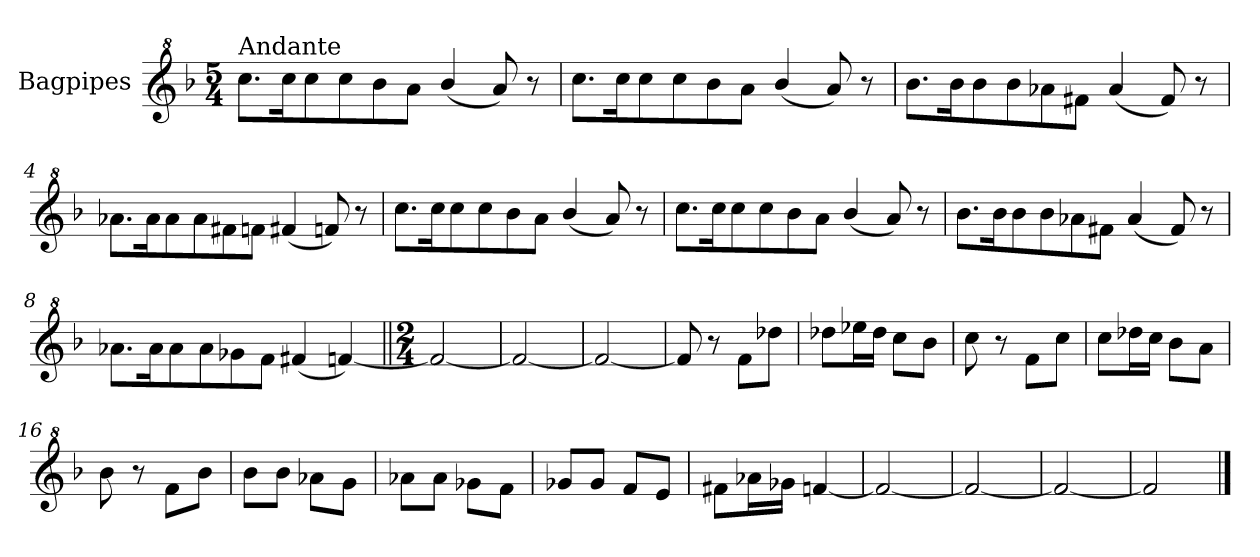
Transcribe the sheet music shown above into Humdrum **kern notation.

**kern
*part1
*staff1
*I"Bagpipes
*I'Bag
*clefG^2
*k[b-]
*F:
*M5/4
=1
!LO:TX:a:t=Andante
8.ccc\L
16ccc\K
8ccc\
8ccc\
8bb-\
8aa\J
(4bb-/
8aa/)
8r
=2
8.ccc\L
16ccc\K
8ccc\
8ccc\
8bb-\
8aa\J
(4bb-/
8aa/)
8r
=3
8.bb-\L
16bb-\K
8bb-\
8bb-\
8aa-X\
8ff#X\J
(4aa-/
8ff#/)
8r
=4
8.aa-X\L
16aa-\K
8aa-\
8aa-\
8ff#X\
8ffn\J
(4ff#X/
8ffn/)
8r
!!LO:LB:g=z
=5
8.ccc\L
16ccc\K
8ccc\
8ccc\
8bb-\
8aa\J
(4bb-/
8aa/)
8r
=6
8.ccc\L
16ccc\K
8ccc\
8ccc\
8bb-\
8aa\J
(4bb-/
8aa/)
8r
=7
8.bb-\L
16bb-\K
8bb-\
8bb-\
8aa-X\
8ff#X\J
(4aa-/
8ff#/)
8r
=8
8.aa-X\L
16aa-\K
8aa-\
8aa-\
8gg-X\
8ff\J
(4ff#X/
[4ffn/)
=9||
*M2/4
2ff/_
=10
2ff/_
!!LO:LB:g=z
=11
2ff/_
=12
8ff/]
8r
8ff\L
8ddd-X\J
=13
8ddd-X\L
16eee-X\L
16ddd-\JJ
8ccc\L
8bb-\J
=14
8ccc\
8r
8ff\L
8ccc\J
=15
8ccc\L
16ddd-X\L
16ccc\JJ
8bb-\L
8aa\J
=16
8bb-\
8r
8ff\L
8bb-\J
=17
8bb-\L
8bb-\J
8aa-X\L
8gg\J
=18
8aa-X\L
8aa-\J
8gg-X\L
8ff\J
=19
8gg-X/L
8gg-/J
8ff/L
8ee/J
!!LO:LB:g=z
=20
8ff#X\L
16aa-X\L
16gg-X\JJ
[4ffn/
=21
2ff/_
=22
2ff/_
=23
2ff/_
=24
2ff/]
==
*-
